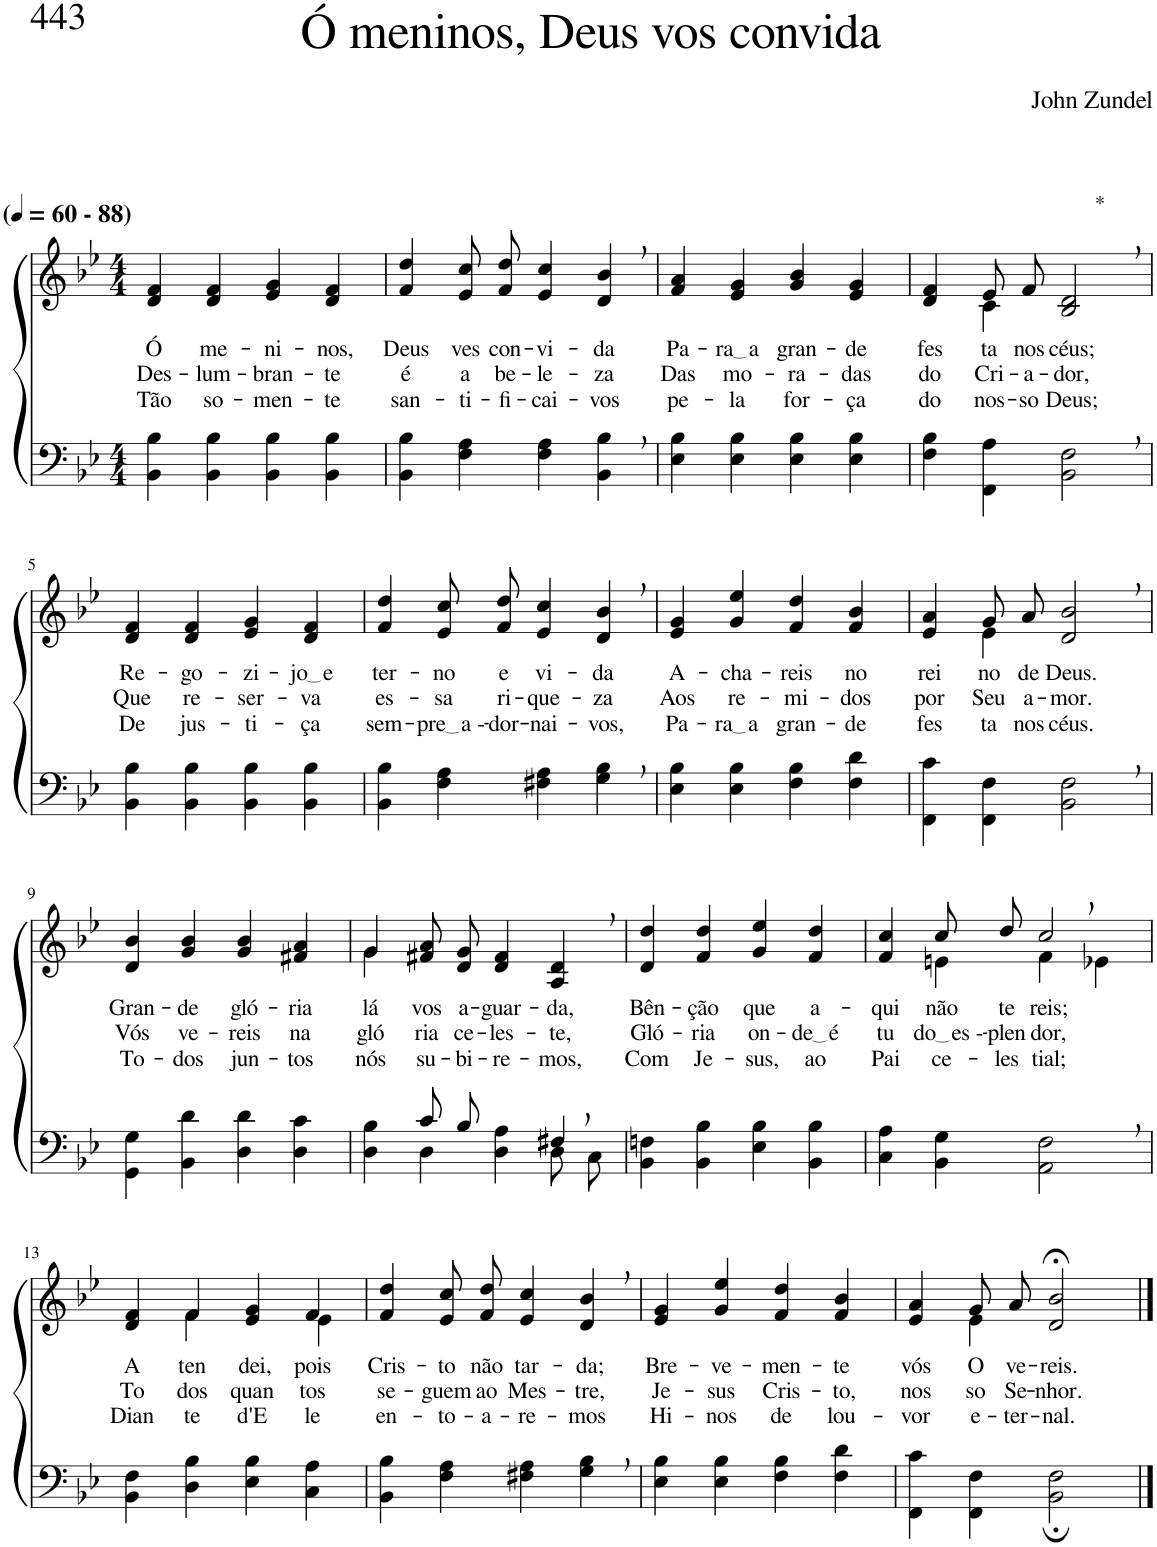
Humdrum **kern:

**kern	**kern	**text	**text	**text
*part2	*part1	*part1	*part1	*part1
*staff2	*staff1	*staff1	*staff1	*staff1
*I"Parte III e IV	*I"Parte I e II	*	*	*
*clefF4	*clefG2	*	*	*
*k[b-e-]	*k[b-e-]	*	*	*
*M4/4	*M4/4	*	*	*
*MM60	*MM60	*	*	*
=1	=1	=1	=1	=1
!	!LO:TX:a:B:t=(	!	!	!
!	!LO:TX:a:B:t=- 88)	!	!	!
!	!	!LO:LY:b	!LO:LY:b	!LO:LY:b
4BB-\ 4B-\	4d/ 4f/	Ó	Des-	Tão
!	!	!LO:LY:b	!LO:LY:b	!LO:LY:b
4BB-\ 4B-\	4d/ 4f/	me-	-lum-	so-
!	!	!LO:LY:b	!LO:LY:b	!LO:LY:b
4BB-\ 4B-\	4e-/ 4g/	-ni-	-bran-	-men-
!	!	!LO:LY:b	!LO:LY:b	!LO:LY:b
4BB-\ 4B-\	4d/ 4f/	-nos,	-te	-te
=2	=2	=2	=2	=2
!	!	!LO:LY:b	!LO:LY:b	!LO:LY:b
4BB-\ 4B-\	4f/ 4dd/	Deus	é	san-
!	!	!LO:LY:b	!LO:LY:b	!LO:LY:b
4F\ 4A\	8e-/ 8cc/L	ves	a	-ti-
!	!	!LO:LY:b	!LO:LY:b	!LO:LY:b
.	8f/ 8dd/J	con-	be-	-fi-
!	!	!LO:LY:b	!LO:LY:b	!LO:LY:b
4F\ 4A\	4e-/ 4cc/	-vi-	-le-	-cai-
!	!	!LO:LY:b	!LO:LY:b	!LO:LY:b
4BB-\, 4B-\,	4d/, 4b-/,	-da	-za	-vos
=3	=3	=3	=3	=3
!	!	!LO:LY:b	!LO:LY:b	!LO:LY:b
4E-\ 4B-\	4f/ 4a/	Pa-	Das	pe-
!	!	!LO:LY:b	!LO:LY:b	!LO:LY:b
4E-\ 4B-\	4e-/ 4g/	ra a	mo-	-la
!	!	!LO:LY:b	!LO:LY:b	!LO:LY:b
4E-\ 4B-\	4g/ 4b-/	gran-	-ra-	for-
!	!	!LO:LY:b	!LO:LY:b	!LO:LY:b
4E-\ 4B-\	4e-/ 4g/	-de	-das	-ça
=4	=4	=4	=4	=4
!	!	!LO:LY:b	!LO:LY:b	!LO:LY:b
*	*^	*	*	*
4F\ 4B-\	4d/ 4f/	4ryy	fes-	do	do
!	!	!	!LO:LY:b	!LO:LY:b	!LO:LY:b
4FF\ 4A\	8e-/L	4c\	-ta	Cri-	nos-
!	!	!	!LO:LY:b	!LO:LY:b	!LO:LY:b
.	8f/J	.	nos	-a-	-so
!	!LO:TX:a:t=*	!	!	!	!
!	!	!	!LO:LY:b	!LO:LY:b	!LO:LY:b
2BB-\, 2F\,	2B-/, 2d/,	2ryy	céus;	-dor,	Deus;
!!LO:LB:g=z
=5	=5	=5	=5	=5	=5
!	!	!	!LO:LY:b	!LO:LY:b	!LO:LY:b
*	*v	*v	*	*	*
4BB-\ 4B-\	4d/ 4f/	Re-	Que	De
!	!	!LO:LY:b	!LO:LY:b	!LO:LY:b
4BB-\ 4B-\	4d/ 4f/	-go-	re-	jus-
!	!	!LO:LY:b	!LO:LY:b	!LO:LY:b
4BB-\ 4B-\	4e-/ 4g/	-zi-	-ser-	-ti-
!	!	!LO:LY:b	!LO:LY:b	!LO:LY:b
4BB-\ 4B-\	4d/ 4f/	jo e	-va	-ça
=6	=6	=6	=6	=6
!	!	!LO:LY:b	!LO:LY:b	!LO:LY:b
4BB-\ 4B-\	4f/ 4dd/	ter-	es-	sem-
!	!	!LO:LY:b	!LO:LY:b	!LO:LY:b
4F\ 4A\	8e-/ 8cc/L	-no	-sa	pre a -
!	!	!LO:LY:b	!LO:LY:b	!LO:LY:b
.	8f/ 8dd/J	e	ri-	-dor-
!	!	!LO:LY:b	!LO:LY:b	!LO:LY:b
4F#X\ 4A\	4e-/ 4cc/	vi-	-que-	-nai-
!	!	!LO:LY:b	!LO:LY:b	!LO:LY:b
4G\, 4B-\,	4d/, 4b-/,	-da	-za	-vos,
=7	=7	=7	=7	=7
!	!	!LO:LY:b	!LO:LY:b	!LO:LY:b
4E-\ 4B-\	4e-/ 4g/	A-	Aos	Pa-
!	!	!LO:LY:b	!LO:LY:b	!LO:LY:b
4E-\ 4B-\	4g/ 4ee-/	-cha-	re-	ra a
!	!	!LO:LY:b	!LO:LY:b	!LO:LY:b
4F\ 4B-\	4f/ 4dd/	-reis	-mi-	gran-
!	!	!LO:LY:b	!LO:LY:b	!LO:LY:b
4F\ 4d\	4f/ 4b-/	no	-dos	-de
=8	=8	=8	=8	=8
!	!	!LO:LY:b	!LO:LY:b	!LO:LY:b
*	*^	*	*	*
4FF\ 4c\	4e-/ 4a/	4ryy	rei-	por	fes-
!	!	!	!LO:LY:b	!LO:LY:b	!LO:LY:b
4FF\ 4F\	8g/L	4e-\	-no	Seu	-ta
!	!	!	!LO:LY:b	!LO:LY:b	!LO:LY:b
.	8a/J	.	de	a-	nos
!	!	!	!LO:LY:b	!LO:LY:b	!LO:LY:b
2BB-\, 2F\,	2d/, 2b-/,	2ryy	Deus.	-mor.	céus.
!!LO:LB:g=z
=9	=9	=9	=9	=9	=9
!	!	!	!LO:LY:b	!LO:LY:b	!LO:LY:b
*	*v	*v	*	*	*
4GG\ 4G\	4d/ 4b-/	Gran-	Vós	To-
!	!	!LO:LY:b	!LO:LY:b	!LO:LY:b
4BB-\ 4d\	4g/ 4b-/	-de	ve-	-dos
!	!	!LO:LY:b	!LO:LY:b	!LO:LY:b
4D\ 4d\	4g/ 4b-/	gló-	-reis	jun-
!	!	!LO:LY:b	!LO:LY:b	!LO:LY:b
4D\ 4c\	4f#X/ 4a/	-ria	na	-tos
=10	=10	=10	=10	=10
*^	*	*	*	*
!	!	!	!LO:LY:b	!LO:LY:b	!LO:LY:b
*	*	*^	*	*	*
4ryy	4D\ 4B-\	4g\	4g/	lá	gló-	nós
!	!	!	!	!LO:LY:b	!LO:LY:b	!LO:LY:b
8c/L	4D\	2.ryy	8f#X/ 8a/L	vos	-ria	su-
!	!	!	!	!LO:LY:b	!LO:LY:b	!LO:LY:b
8B-/J	.	.	8d/ 8g/J	a-	ce-	-bi-
!	!	!	!	!LO:LY:b	!LO:LY:b	!LO:LY:b
4ryy	4D\ 4A\	.	4d/ 4f#/	-guar-	-les-	-re-
!	!	!	!	!LO:LY:b	!LO:LY:b	!LO:LY:b
4F#X,/	8D\L	.	4A/ 4d/	-da,	-te,	-mos,
.	8C\J	.	.	.	.	.
*	*	*v	*v	*	*	*
=11	=11	=11	=11	=11	=11
!	!	!	!LO:LY:b	!LO:LY:b	!LO:LY:b
*v	*v	*	*	*	*
4BB-\ 4Fn\	4d/ 4dd/	Bên-	Gló-	Com
!	!	!LO:LY:b	!LO:LY:b	!LO:LY:b
4BB-\ 4B-\	4f/ 4dd/	-ção	-ria	Je-
!	!	!LO:LY:b	!LO:LY:b	!LO:LY:b
4E-\ 4B-\	4g/ 4ee-/	que	on-	-sus,
!	!	!LO:LY:b	!LO:LY:b	!LO:LY:b
4BB-\ 4B-\	4f/ 4dd/	a-	de é	ao
=12	=12	=12	=12	=12
!	!	!LO:LY:b	!LO:LY:b	!LO:LY:b
*	*^	*	*	*
4C\ 4A\	4f/ 4cc/	4ryy	-qui	tu-	Pai
!	!	!	!LO:LY:b	!LO:LY:b	!LO:LY:b
4BB-\ 4G\	8cc/L	4en\	não	do es -	ce-
!	!	!	!LO:LY:b	!LO:LY:b	!LO:LY:b
.	8dd/J	.	te-	plen-	-les-
!	!	!	!LO:LY:b	!LO:LY:b	!LO:LY:b
2AA\, 2F\,	2cc,/	4f\	-reis;	-dor,	-tial;
.	.	4e-X\	.	.	.
!!LO:LB:g=z	!!
=13	=13	=13	=13	=13	=13
!	!	!	!LO:LY:b	!LO:LY:b	!LO:LY:b
4BB-\ 4F\	4d/ 4f/	4ryy	A-	To-	Dian-
!	!	!	!LO:LY:b	!LO:LY:b	!LO:LY:b
4D\ 4B-\	4f/	4f\	-ten-	-dos	-te
!	!	!	!LO:LY:b	!LO:LY:b	!LO:LY:b
4E-\ 4B-\	4e-/ 4g/	4ryy	-dei,	quan-	d'E-
!	!	!	!LO:LY:b	!LO:LY:b	!LO:LY:b
4C\ 4A\	4f/	4e-\	pois	-tos	-le
=14	=14	=14	=14	=14	=14
!	!	!	!LO:LY:b	!LO:LY:b	!LO:LY:b
*	*v	*v	*	*	*
4BB-\ 4B-\	4f/ 4dd/	Cris-	se-	en-
!	!	!LO:LY:b	!LO:LY:b	!LO:LY:b
4F\ 4A\	8e-/ 8cc/L	-to	-guem	-to-
!	!	!LO:LY:b	!LO:LY:b	!LO:LY:b
.	8f/ 8dd/J	não	ao	-a-
!	!	!LO:LY:b	!LO:LY:b	!LO:LY:b
4F#X\ 4A\	4e-/ 4cc/	tar-	Mes-	-re-
!	!	!LO:LY:b	!LO:LY:b	!LO:LY:b
4G\, 4B-\,	4d/, 4b-/,	-da;	-tre,	-mos
=15	=15	=15	=15	=15
!	!	!LO:LY:b	!LO:LY:b	!LO:LY:b
4E-\ 4B-\	4e-/ 4g/	Bre-	Je-	Hi-
!	!	!LO:LY:b	!LO:LY:b	!LO:LY:b
4E-\ 4B-\	4g/ 4ee-/	-ve-	-sus	-nos
!	!	!LO:LY:b	!LO:LY:b	!LO:LY:b
4F\ 4B-\	4f/ 4dd/	-men-	Cris-	de
!	!	!LO:LY:b	!LO:LY:b	!LO:LY:b
4F\ 4d\	4f/ 4b-/	-te	-to,	lou-
=16	=16	=16	=16	=16
!	!	!LO:LY:b	!LO:LY:b	!LO:LY:b
*	*^	*	*	*
4FF\ 4c\	4e-/ 4a/	4ryy	vós	nos-	-vor
!	!	!	!LO:LY:b	!LO:LY:b	!LO:LY:b
4FF\ 4F\	8g/L	4e-\	O	-so	e-
!	!	!	!LO:LY:b	!LO:LY:b	!LO:LY:b
.	8a/J	.	ve-	Se-	-ter-
!	!	!	!LO:LY:b	!LO:LY:b	!LO:LY:b
2BB-\; 2F\;	2d/;< 2b-/;<	2ryy	-reis.	-nhor.	-nal.
*	*v	*v	*	*	*
==	==	==	==	==
*-	*-	*-	*-	*-
